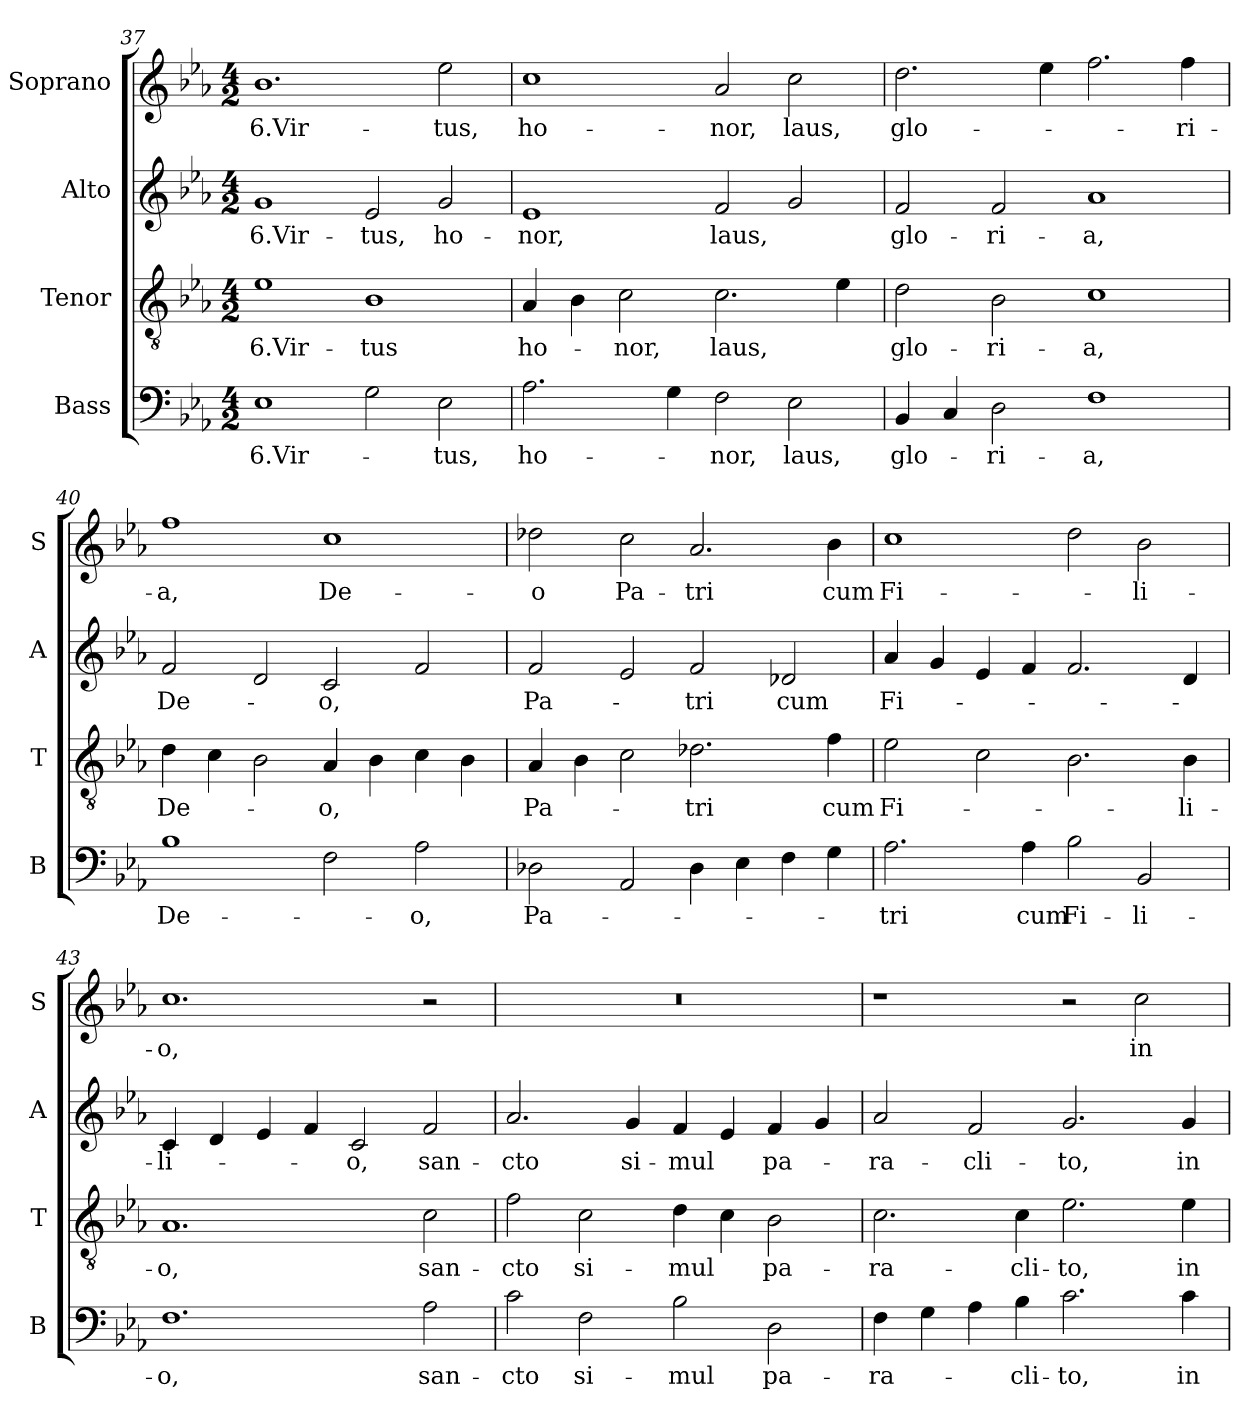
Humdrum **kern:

**kern	**text	**kern	**text	**kern	**text	**kern	**text
*part4	*part4	*part3	*part3	*part2	*part2	*part1	*part1
*staff4	*staff4	*staff3	*staff3	*staff2	*staff2	*staff1	*staff1
*I"Bass	*	*I"Tenor	*	*I"Alto	*	*I"Soprano	*
*I'B	*	*I'T	*	*I'A	*	*I'S	*
!!LO:PB:g=z
*clefF4	*	*clefGv2	*	*clefG2	*	*clefG2	*
*k[b-e-a-]	*	*k[b-e-a-]	*	*k[b-e-a-]	*	*k[b-e-a-]	*
*E-:	*	*E-:	*	*E-:	*	*E-:	*
*M4/2	*	*M4/2	*	*M4/2	*	*M4/2	*
=37	=37	=37	=37	=37	=37	=37	=37
1E-	6.Vir-	1e-	6.Vir-	1g	6.Vir-	1.b-	6.Vir-
2G\	.	1B-	-tus	2e-/	-tus,	.	.
2E-\	-tus,	.	.	2g/	ho-	2ee-\	-tus,
=38	=38	=38	=38	=38	=38	=38	=38
2.A-\	ho-	4A-/	ho-	1e-	-nor,	1cc	ho-
.	.	4B-\	.	.	.	.	.
.	.	2c\	-nor,	.	.	.	.
4G\	.	.	.	.	.	.	.
2F\	-nor,	2.c\	laus,	2f/	laus,	2a-/	-nor,
2E-\	laus,	.	.	2g/	.	2cc\	laus,
.	.	4e-\	.	.	.	.	.
=39	=39	=39	=39	=39	=39	=39	=39
4BB-/	glo-	2d\	glo-	2f/	glo-	2.dd\	glo-
4C/	.	.	.	.	.	.	.
2D\	-ri-	2B-\	-ri-	2f/	-ri-	.	.
.	.	.	.	.	.	4ee-\	.
1F	-a,	1c	-a,	1a-	-a,	2.ff\	.
.	.	.	.	.	.	4ff\	-ri-
=40	=40	=40	=40	=40	=40	=40	=40
1B-	De-	4d\	De-	2f/	De-	1ff	-a,
.	.	4c\	.	.	.	.	.
.	.	2B-\	.	2d/	.	.	.
2F\	.	4A-/	-o,	2c/	-o,	1cc	De-
.	.	4B-\	.	.	.	.	.
2A-\	-o,	4c\	.	2f/	.	.	.
.	.	4B-\	.	.	.	.	.
=41	=41	=41	=41	=41	=41	=41	=41
2D-X\	Pa-	4A-/	Pa-	2f/	Pa-	2dd-X\	-o
.	.	4B-\	.	.	.	.	.
2AA-/	.	2c\	.	2e-/	.	2cc\	Pa-
4D-\	.	2.d-X\	-tri	2f/	-tri	2.a-/	-tri
4E-\	.	.	.	.	.	.	.
4F\	.	.	.	2d-X/	cum	.	.
4G\	.	4f\	cum	.	.	4b-\	cum
!!LO:LB:g=z
=42	=42	=42	=42	=42	=42	=42	=42
2.A-\	-tri	2e-\	Fi-	4a-/	Fi-	1cc	Fi-
.	.	.	.	4g/	.	.	.
.	.	2c\	.	4e-/	.	.	.
4A-\	cum	.	.	4f/	.	.	.
2B-\	Fi-	2.B-\	.	2.f/	.	2dd\	.
2BB-/	-li-	.	.	.	.	2b-\	-li-
.	.	4B-\	-li-	4d/	.	.	.
=43	=43	=43	=43	=43	=43	=43	=43
1.F	-o,	1.A-	-o,	4c/	-li-	1.cc	-o,
.	.	.	.	4d/	.	.	.
.	.	.	.	4e-/	.	.	.
.	.	.	.	4f/	.	.	.
.	.	.	.	2c/	-o,	.	.
2A-\	san-	2c\	san-	2f/	san-	2r	.
=44	=44	=44	=44	=44	=44	=44	=44
2c\	-cto	2f\	-cto	2.a-/	-cto	0r	.
2F\	si-	2c\	si-	.	.	.	.
.	.	.	.	4g/	si-	.	.
2B-\	-mul	4d\	-mul	4f/	-mul	.	.
.	.	4c\	.	4e-/	.	.	.
2D\	pa-	2B-\	pa-	4f/	pa-	.	.
.	.	.	.	4g/	.	.	.
=45	=45	=45	=45	=45	=45	=45	=45
4F\	-ra-	2.c\	-ra-	2a-/	-ra-	1r	.
4G\	.	.	.	.	.	.	.
4A-\	.	.	.	2f/	-cli-	.	.
4B-\	-cli-	4c\	-cli-	.	.	.	.
2.c\	-to,	2.e-\	-to,	2.g/	-to,	2r	.
.	.	.	.	.	.	2cc\	in
4c\	in	4e-\	in	4g/	in	.	.
=	=	=	=	=	=	=	=
*-	*-	*-	*-	*-	*-	*-	*-
